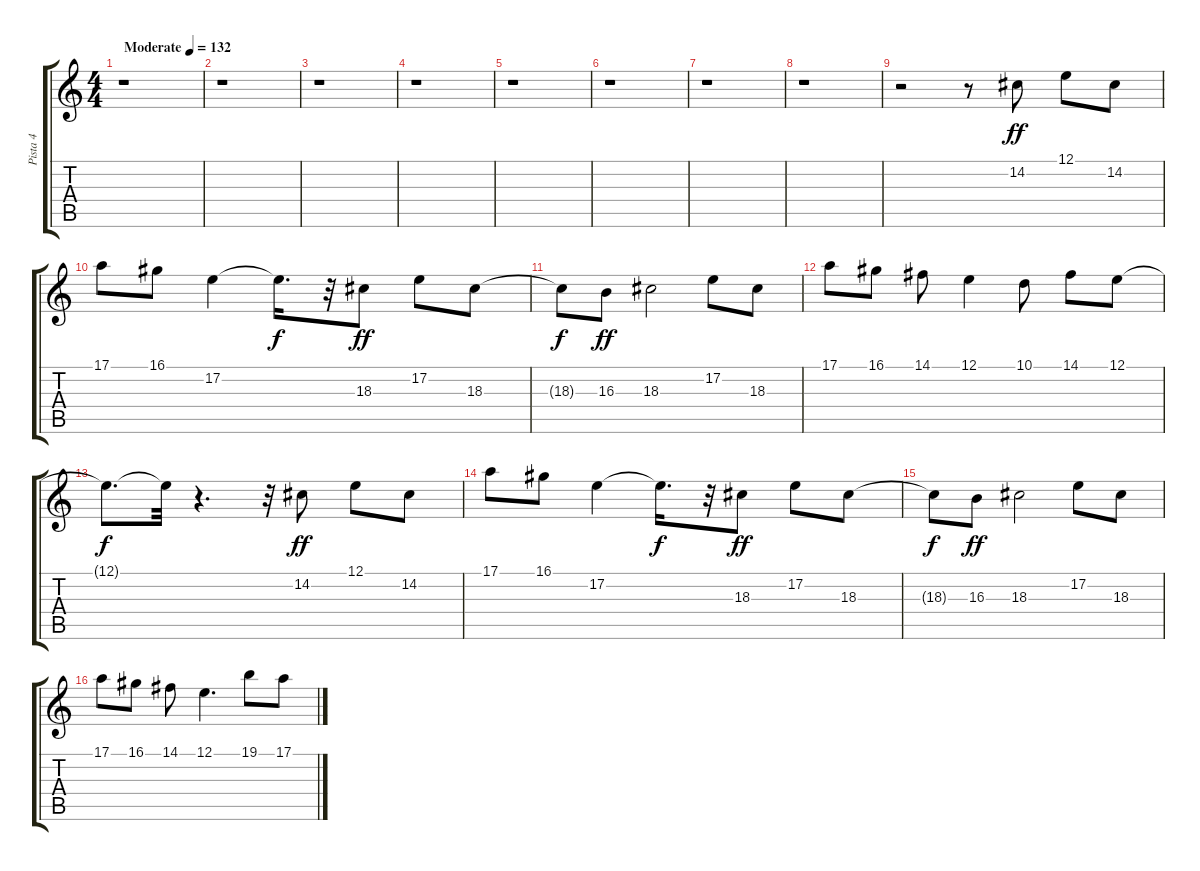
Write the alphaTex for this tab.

\track ("Pista 4" "Pista 4") {instrument vibraphone}
\staff {score tabs}
\tuning (E4 B3 G3 D3 A2 E2) {hide}
\ts (4 4)
\tempo (132 "Moderate")
\clef g2
\ks c
r.1{dy ff instrument vibraphone} |
r.1 |
r.1 |
r.1 |
r.1 |
r.1 |
r.1 |
r.1 |
r.2 r.8 14.2.8 12.1.8 14.2.8 |
17.1.8 16.1.8 17.2.4 17.2{t}.16{d dy f} r.32 18.3.8{dy ff} 17.2.8 18.3.8 |
18.3{t}.8{dy f} 16.3.8{dy ff} 18.3.2 17.2.8 18.3.8 |
17.1.8 16.1.8 14.1.8 12.1.4 10.1.8 14.1.8 12.1.8 |
12.1{t}.8{d dy f} 12.1{t}.32 r.4{d} r.32 14.2.8{dy ff} 12.1.8 14.2.8 |
17.1.8 16.1.8 17.2.4 17.2{t}.16{d dy f} r.32 18.3.8{dy ff} 17.2.8 18.3.8 |
18.3{t}.8{dy f} 16.3.8{dy ff} 18.3.2 17.2.8 18.3.8 |
17.1.8 16.1.8 14.1.8 12.1.4{d} 19.1.8 17.1.8
